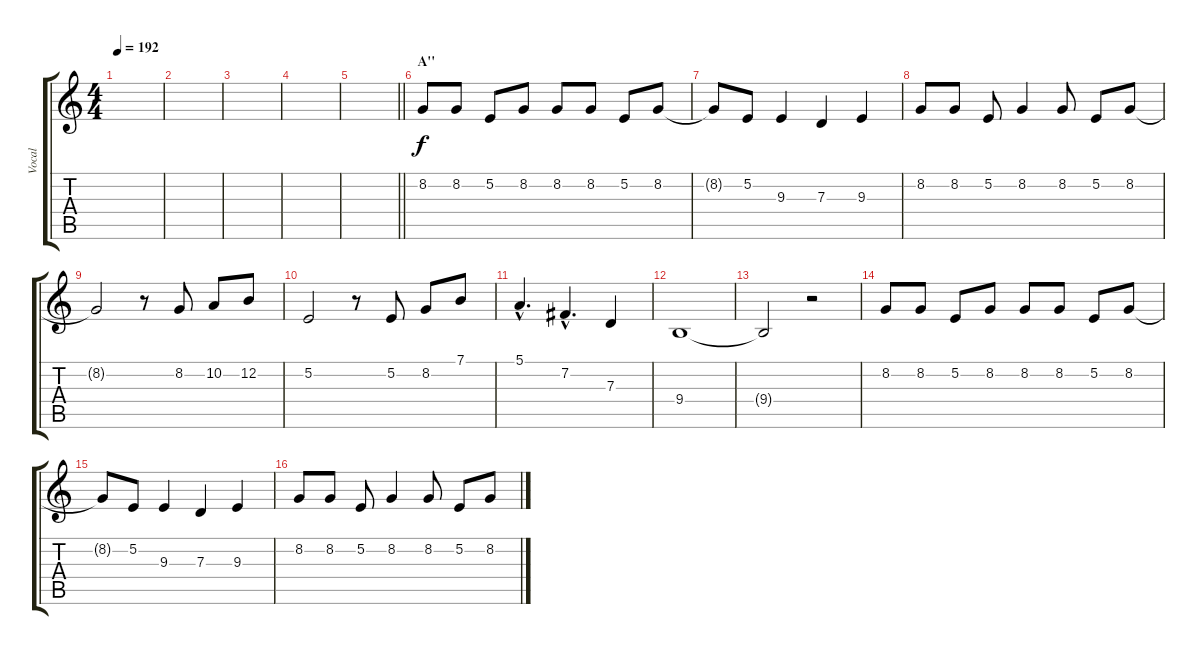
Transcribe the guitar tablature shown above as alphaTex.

\track ("Vocal" "Vocal") {instrument flute}
\staff {score tabs}
\tuning (E4 B3 G3 D3 A2 E2) {hide}
\ts (4 4)
\tempo 192
\clef g2
\ks c
|
|
|
|
\barLineRight lightlight
|
\section ("" "A''")
8.2.8 8.2.8 5.2.8 8.2.8 8.2.8 8.2.8 5.2.8 8.2.8 |
8.2{t}.8 5.2.8 9.3.4 7.3.4 9.3.4 |
8.2.8 8.2.8 5.2.8 8.2.4 8.2.8 5.2.8 8.2.8 |
8.2{t}.2 r.8 8.2.8 10.2.8 12.2.8 |
5.2.2 r.8 5.2.8 8.2.8 7.1.8 |
5.1{hac}.4{d} 7.2{hac}.4{d} 7.3.4 |
9.4.1 |
9.4{t}.2 r.2 |
8.2.8 8.2.8 5.2.8 8.2.8 8.2.8 8.2.8 5.2.8 8.2.8 |
8.2{t}.8 5.2.8 9.3.4 7.3.4 9.3.4 |
8.2.8 8.2.8 5.2.8 8.2.4 8.2.8 5.2.8 8.2.8
